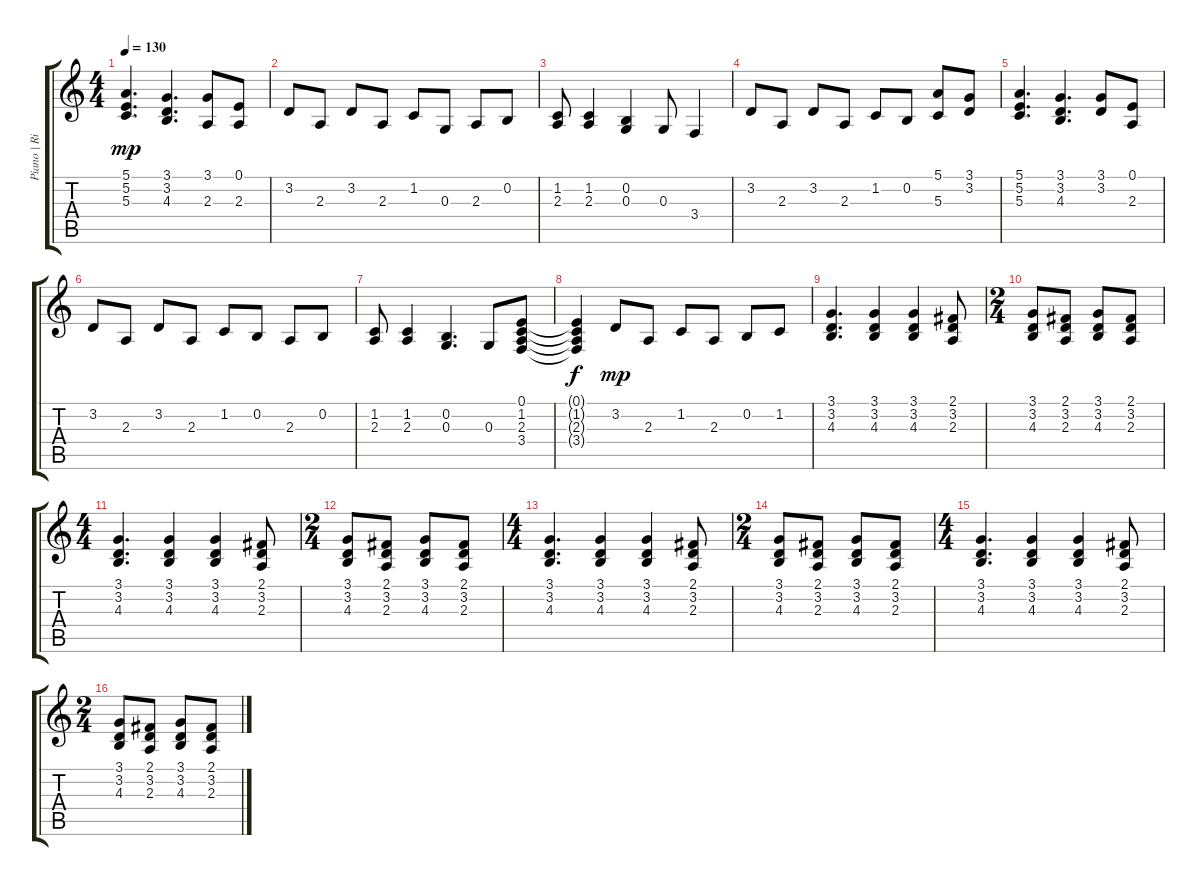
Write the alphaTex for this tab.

\track ("Piano | Right Hand" "Piano | Ri") {instrument electricpiano2}
\staff {score tabs}
\tuning (E4 B3 G3 D3 A2 E2) {hide}
\ts (4 4)
\tempo 130
\clef g2
\ks c
(5.1 5.2 5.3).4{d dy mp} (3.1 3.2 4.3).4{d} (3.1 2.3).8 (0.1 2.3).8 |
3.2.8 2.3.8 3.2.8 2.3.8 1.2.8 0.3.8 2.3.8 0.2.8 |
(1.2 2.3).8 (1.2 2.3).4 (0.2 0.3).4 0.3.8 3.4.4 |
3.2.8 2.3.8 3.2.8 2.3.8 1.2.8 0.2.8 (5.1 5.3).8 (3.1 3.2).8 |
(5.1 5.2 5.3).4{d} (3.1 3.2 4.3).4{d} (3.1 3.2).8 (0.1 2.3).8 |
3.2.8 2.3.8 3.2.8 2.3.8 1.2.8 0.2.8 2.3.8 0.2.8 |
(1.2 2.3).8 (1.2 2.3).4 (0.2 0.3).4{d} 0.3.8 (0.1 1.2 2.3 3.4).8 |
(0.1{t} 1.2{t} 2.3{t} 3.4{t}).4{dy f} 3.2.8{dy mp} 2.3.8 1.2.8 2.3.8 0.2.8 1.2.8 |
(3.1 3.2 4.3).4{d} (3.1 3.2 4.3).4 (3.1 3.2 4.3).4 (2.1 3.2 2.3).8 |
\ts (2 4)
(3.1 3.2 4.3).8 (2.1 3.2 2.3).8 (3.1 3.2 4.3).8 (2.1 3.2 2.3).8 |
\ts (4 4)
(3.1 3.2 4.3).4{d} (3.1 3.2 4.3).4 (3.1 3.2 4.3).4 (2.1 3.2 2.3).8 |
\ts (2 4)
(3.1 3.2 4.3).8 (2.1 3.2 2.3).8 (3.1 3.2 4.3).8 (2.1 3.2 2.3).8 |
\ts (4 4)
(3.1 3.2 4.3).4{d} (3.1 3.2 4.3).4 (3.1 3.2 4.3).4 (2.1 3.2 2.3).8 |
\ts (2 4)
(3.1 3.2 4.3).8 (2.1 3.2 2.3).8 (3.1 3.2 4.3).8 (2.1 3.2 2.3).8 |
\ts (4 4)
(3.1 3.2 4.3).4{d} (3.1 3.2 4.3).4 (3.1 3.2 4.3).4 (2.1 3.2 2.3).8 |
\ts (2 4)
(3.1 3.2 4.3).8 (2.1 3.2 2.3).8 (3.1 3.2 4.3).8 (2.1 3.2 2.3).8
